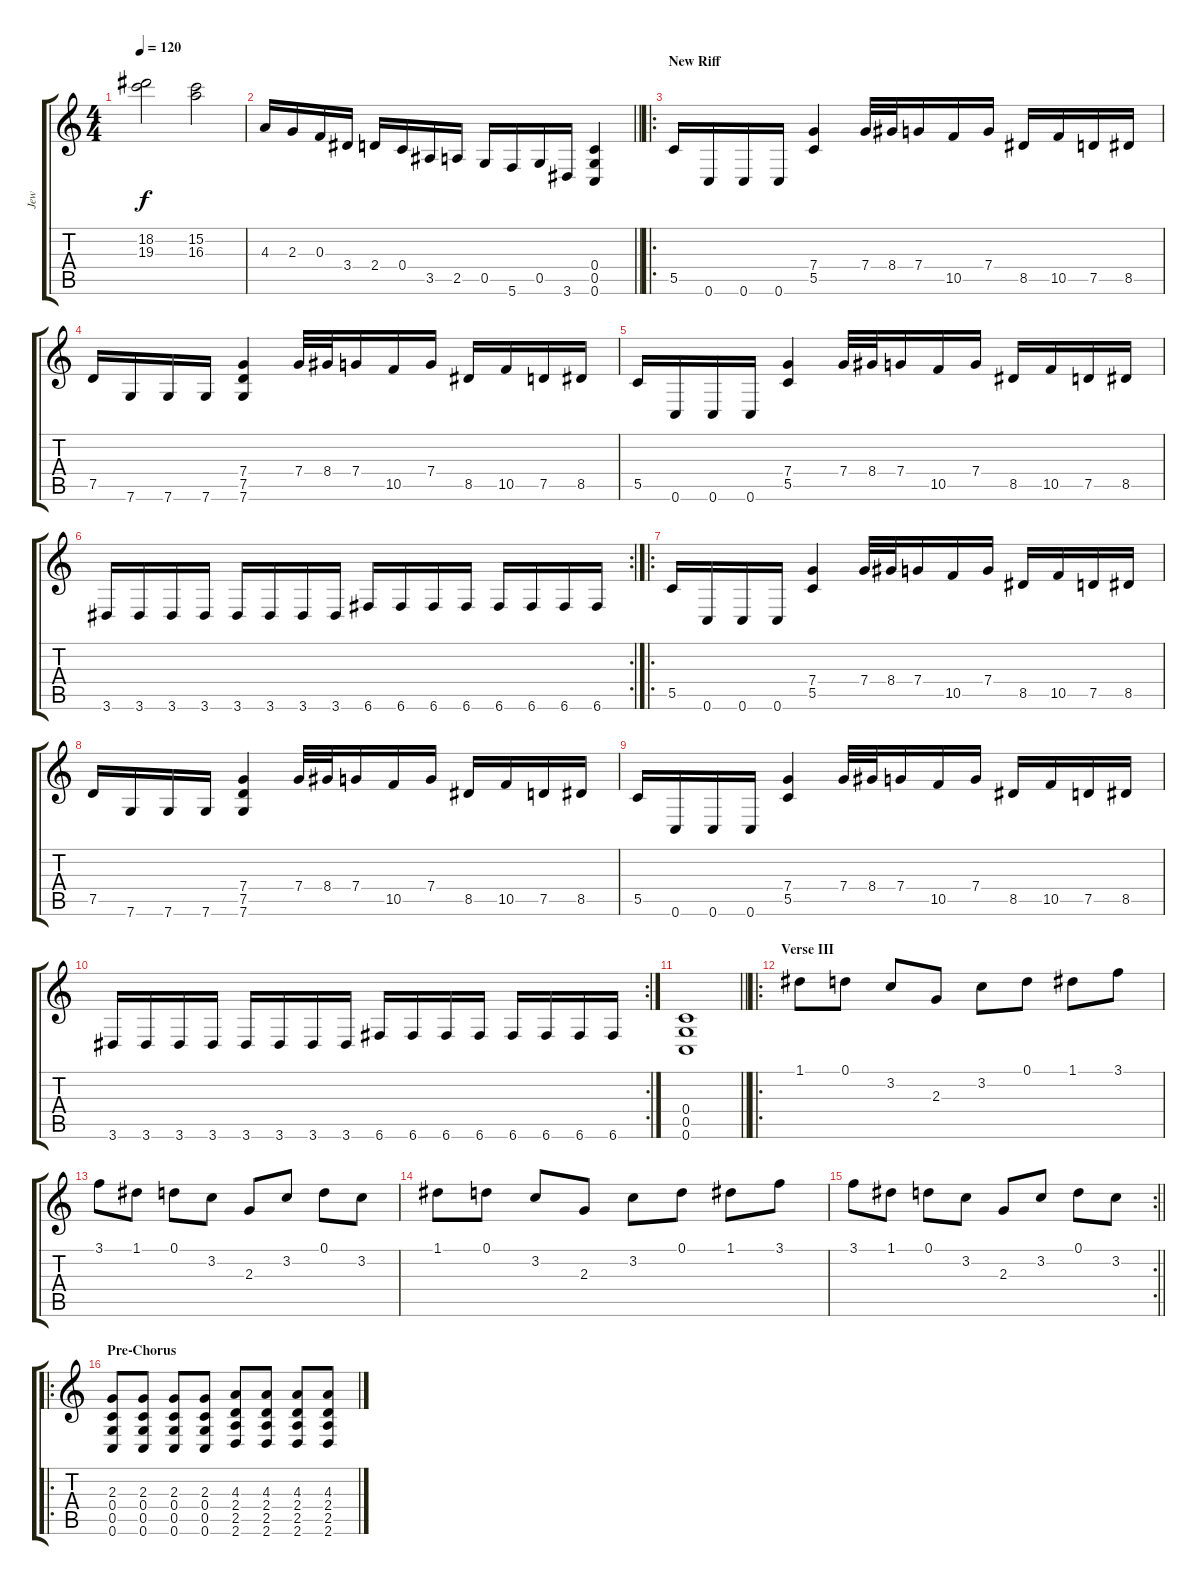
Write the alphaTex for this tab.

\track ("Jew" "Jew") {instrument distortionguitar}
\staff {score tabs}
\tuning (D4 A3 F3 C3 G2 C2) {hide}
\ts (4 4)
\tempo 120
\clef g2
\ks c
(18.2 19.3).2{dy f} (15.2 16.3).2 |
\barLineRight lightlight
4.3.16 2.3.16 0.3.16 3.4.16 2.4.16 0.4.16 3.5.16 2.5.16 0.5.16 5.6.16 0.5.16 3.6.16 (0.4 0.5 0.6).4 |
\ro
\section ("" "New Riff")
5.5.16 0.6.16 0.6.16 0.6.16 (7.4 5.5).4 7.4.32 8.4.32 7.4.16 10.5.16 7.4.16 8.5.16 10.5.16 7.5.16 8.5.16 |
7.5.16 7.6.16 7.6.16 7.6.16 (7.4 7.5 7.6).4 7.4.32 8.4.32 7.4.16 10.5.16 7.4.16 8.5.16 10.5.16 7.5.16 8.5.16 |
5.5.16 0.6.16 0.6.16 0.6.16 (7.4 5.5).4 7.4.32 8.4.32 7.4.16 10.5.16 7.4.16 8.5.16 10.5.16 7.5.16 8.5.16 |
\rc 2
3.6.16 3.6.16 3.6.16 3.6.16 3.6.16 3.6.16 3.6.16 3.6.16 6.6.16 6.6.16 6.6.16 6.6.16 6.6.16 6.6.16 6.6.16 6.6.16 |
\ro
5.5.16 0.6.16 0.6.16 0.6.16 (7.4 5.5).4 7.4.32 8.4.32 7.4.16 10.5.16 7.4.16 8.5.16 10.5.16 7.5.16 8.5.16 |
7.5.16 7.6.16 7.6.16 7.6.16 (7.4 7.5 7.6).4 7.4.32 8.4.32 7.4.16 10.5.16 7.4.16 8.5.16 10.5.16 7.5.16 8.5.16 |
5.5.16 0.6.16 0.6.16 0.6.16 (7.4 5.5).4 7.4.32 8.4.32 7.4.16 10.5.16 7.4.16 8.5.16 10.5.16 7.5.16 8.5.16 |
\rc 2
3.6.16 3.6.16 3.6.16 3.6.16 3.6.16 3.6.16 3.6.16 3.6.16 6.6.16 6.6.16 6.6.16 6.6.16 6.6.16 6.6.16 6.6.16 6.6.16 |
\barLineRight lightlight
(0.4 0.5 0.6).1 |
\ro
\section ("" "Verse III")
1.1.8 0.1.8 3.2.8 2.3.8 3.2.8 0.1.8 1.1.8 3.1.8 |
3.1.8 1.1.8 0.1.8 3.2.8 2.3.8 3.2.8 0.1.8 3.2.8 |
1.1.8 0.1.8 3.2.8 2.3.8 3.2.8 0.1.8 1.1.8 3.1.8 |
\rc 2
\barLineRight lightlight
3.1.8 1.1.8 0.1.8 3.2.8 2.3.8 3.2.8 0.1.8 3.2.8 |
\ro
\section ("" "Pre-Chorus")
(2.3 0.4 0.5 0.6).8 (2.3 0.4 0.5 0.6).8 (2.3 0.4 0.5 0.6).8 (2.3 0.4 0.5 0.6).8 (4.3 2.4 2.5 2.6).8 (4.3 2.4 2.5 2.6).8 (4.3 2.4 2.5 2.6).8 (4.3 2.4 2.5 2.6).8
